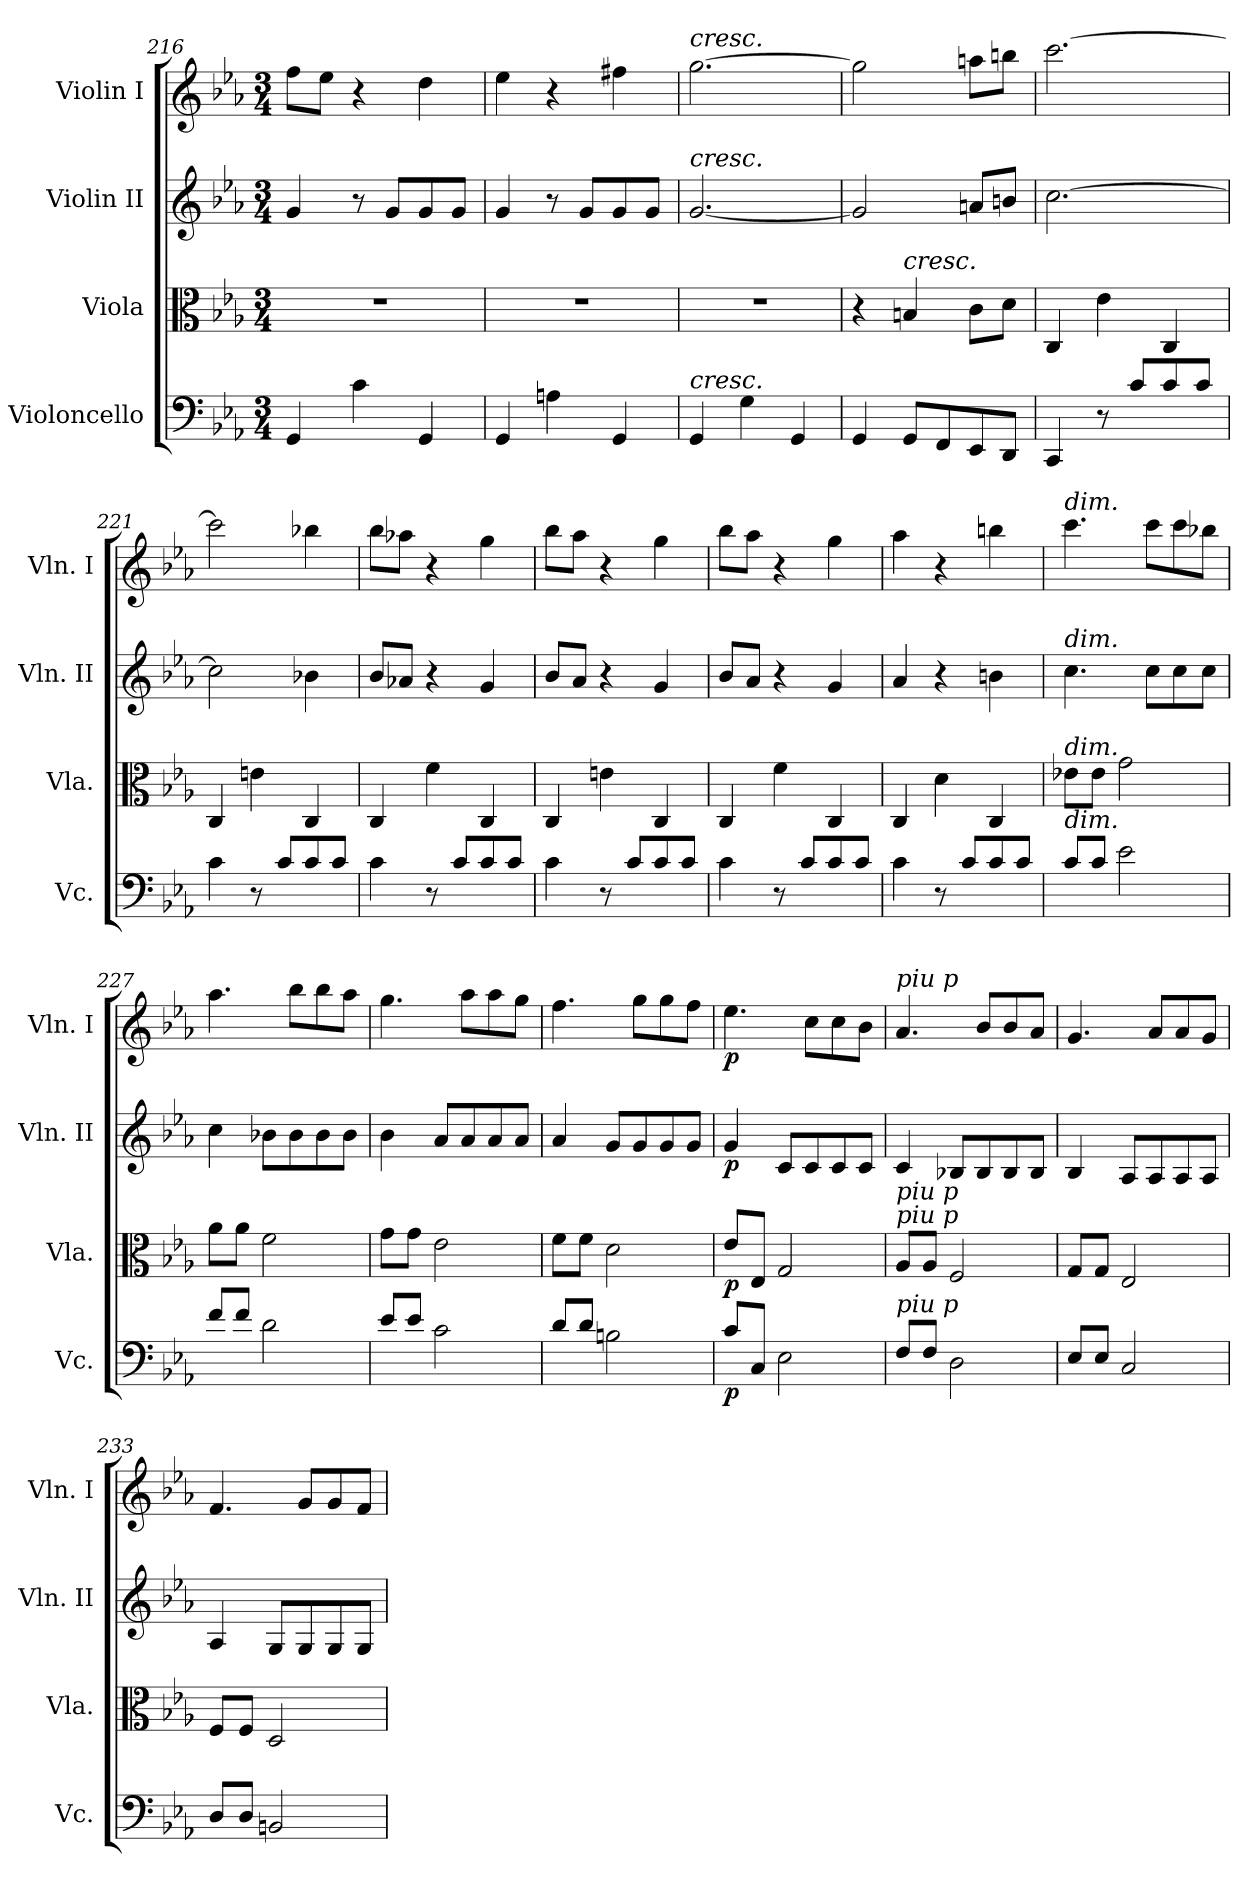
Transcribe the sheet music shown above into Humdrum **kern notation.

**kern	**dynam	**kern	**dynam	**kern	**dynam	**kern	**dynam
*part4	*part4	*part3	*part3	*part2	*part2	*part1	*part1
*staff4	*staff4	*staff3	*staff3	*staff2	*staff2	*staff1	*staff1
*I"Violoncello	*	*I"Viola	*	*I"Violin II	*	*I"Violin I	*
*I'Vc.	*	*I'Vla.	*	*I'Vln. II	*	*I'Vln. I	*
*clefF4	*	*clefC3	*	*clefG2	*	*clefG2	*
*k[b-e-a-]	*	*k[b-e-a-]	*	*k[b-e-a-]	*	*k[b-e-a-]	*
*c:	*	*c:	*	*c:	*	*c:	*
*M3/4	*	*M3/4	*	*M3/4	*	*M3/4	*
=216	=216	=216	=216	=216	=216	=216	=216
4GG/	.	2.r	.	4g/	.	8ff\L	.
.	.	.	.	.	.	8ee-\J	.
4c\	.	.	.	8r	.	4r	.
.	.	.	.	8g/L	.	.	.
4GG/	.	.	.	8g/	.	4dd\	.
.	.	.	.	8g/J	.	.	.
=217	=217	=217	=217	=217	=217	=217	=217
4GG/	.	2.r	.	4g/	.	4ee-\	.
4An\	.	.	.	8r	.	4r	.
.	.	.	.	8g/L	.	.	.
4GG/	.	.	.	8g/	.	4ff#X\	.
.	.	.	.	8g/J	.	.	.
=218	=218	=218	=218	=218	=218	=218	=218
!	!	!	!	!	!	!LO:TX:a:i:t=cresc.	!
!	!	!	!	!LO:TX:a:i:t=cresc.	!	!	!
!LO:TX:a:i:t=cresc.	!	!	!	!	!	!	!
4GG/	.	2.r	.	[2.g/	.	[2.gg\	.
4G\	.	.	.	.	.	.	.
4GG/	.	.	.	.	.	.	.
=219	=219	=219	=219	=219	=219	=219	=219
4GG/	.	4r	.	2g/]	.	2gg\]	.
!	!	!LO:TX:a:i:t=cresc.	!	!	!	!	!
8GG/L	.	4Bn/	.	.	.	.	.
8FF/	.	.	.	.	.	.	.
8EE-/	.	8c\L	.	8an/L	.	8aan\L	.
8DD/J	.	8d\J	.	8bn/J	.	8bbn\J	.
=220	=220	=220	=220	=220	=220	=220	=220
4CC/	.	4C/	.	[2.cc\	.	[2.ccc\	.
8r	.	4e-\	.	.	.	.	.
8c/L	.	.	.	.	.	.	.
8c/	.	4C/	.	.	.	.	.
8c/J	.	.	.	.	.	.	.
=221	=221	=221	=221	=221	=221	=221	=221
4c\	.	4C/	.	2cc\]	.	2ccc\]	.
8r	.	4en\	.	.	.	.	.
8c/L	.	.	.	.	.	.	.
8c/	.	4C/	.	4b-X\	.	4bb-X\	.
8c/J	.	.	.	.	.	.	.
=222	=222	=222	=222	=222	=222	=222	=222
4c\	.	4C/	.	8b-/L	.	8bb-\L	.
.	.	.	.	8a-X/J	.	8aa-X\J	.
8r	.	4f\	.	4r	.	4r	.
8c/L	.	.	.	.	.	.	.
8c/	.	4C/	.	4g/	.	4gg\	.
8c/J	.	.	.	.	.	.	.
=223	=223	=223	=223	=223	=223	=223	=223
4c\	.	4C/	.	8b-/L	.	8bb-\L	.
.	.	.	.	8a-/J	.	8aa-\J	.
8r	.	4en\	.	4r	.	4r	.
8c/L	.	.	.	.	.	.	.
8c/	.	4C/	.	4g/	.	4gg\	.
8c/J	.	.	.	.	.	.	.
=224	=224	=224	=224	=224	=224	=224	=224
4c\	.	4C/	.	8b-/L	.	8bb-\L	.
.	.	.	.	8a-/J	.	8aa-\J	.
8r	.	4f\	.	4r	.	4r	.
8c/L	.	.	.	.	.	.	.
8c/	.	4C/	.	4g/	.	4gg\	.
8c/J	.	.	.	.	.	.	.
=225	=225	=225	=225	=225	=225	=225	=225
4c\	.	4C/	.	4a-/	.	4aa-\	.
8r	.	4d\	.	4r	.	4r	.
8c/L	.	.	.	.	.	.	.
8c/	.	4C/	.	4bn\	.	4bbn\	.
8c/J	.	.	.	.	.	.	.
=226	=226	=226	=226	=226	=226	=226	=226
!	!	!	!	!	!	!LO:TX:a:i:t=dim.	!
!	!	!	!	!LO:TX:a:i:t=dim.	!	!	!
!	!	!LO:TX:a:i:t=dim.	!	!	!	!	!
!LO:TX:a:i:t=dim.	!	!	!	!	!	!	!
8c/L	.	8e-X\L	.	4.cc\	.	4.ccc\	.
8c/J	.	8e-\J	.	.	.	.	.
2e-\	.	2g\	.	.	.	.	.
.	.	.	.	8cc\L	.	8ccc\L	.
.	.	.	.	8cc\	.	8ccc\	.
.	.	.	.	8cc\J	.	8bb-X\J	.
=227	=227	=227	=227	=227	=227	=227	=227
8f/L	.	8a-\L	.	4cc\	.	4.aa-\	.
8f/J	.	8a-\J	.	.	.	.	.
2d\	.	2f\	.	8b-X\L	.	.	.
.	.	.	.	8b-\	.	8bb-\L	.
.	.	.	.	8b-\	.	8bb-\	.
.	.	.	.	8b-\J	.	8aa-\J	.
=228	=228	=228	=228	=228	=228	=228	=228
8e-/L	.	8g\L	.	4b-\	.	4.gg\	.
8e-/J	.	8g\J	.	.	.	.	.
2c\	.	2e-\	.	8a-/L	.	.	.
.	.	.	.	8a-/	.	8aa-\L	.
.	.	.	.	8a-/	.	8aa-\	.
.	.	.	.	8a-/J	.	8gg\J	.
=229	=229	=229	=229	=229	=229	=229	=229
8d/L	.	8f\L	.	4a-/	.	4.ff\	.
8d/J	.	8f\J	.	.	.	.	.
2Bn\	.	2d\	.	8g/L	.	.	.
.	.	.	.	8g/	.	8gg\L	.
.	.	.	.	8g/	.	8gg\	.
.	.	.	.	8g/J	.	8ff\J	.
=230	=230	=230	=230	=230	=230	=230	=230
!	!LO:DY:b	!	!LO:DY:b	!	!LO:DY:b	!	!LO:DY:b
8c/L	p	8e-/L	p	4g/	p	4.ee-\	p
8C/J	.	8E-/J	.	.	.	.	.
2E-\	.	2G/	.	8c/L	.	.	.
.	.	.	.	8c/	.	8cc\L	.
.	.	.	.	8c/	.	8cc\	.
.	.	.	.	8c/J	.	8b-\J	.
=231	=231	=231	=231	=231	=231	=231	=231
!	!	!	!	!	!	!LO:TX:a:i:t=piu p	!
!	!	!LO:TX:a:i:t=piu p	!	!	!	!	!
!	!	!LO:TX:a:i:t=piu p	!	!	!	!	!
!LO:TX:a:i:t=piu p	!	!	!	!	!	!	!
8F/L	.	8A-/L	.	4c/	.	4.a-/	.
8F/J	.	8A-/J	.	.	.	.	.
2D\	.	2F/	.	8B-X/L	.	.	.
.	.	.	.	8B-/	.	8b-/L	.
.	.	.	.	8B-/	.	8b-/	.
.	.	.	.	8B-/J	.	8a-/J	.
=232	=232	=232	=232	=232	=232	=232	=232
8E-/L	.	8G/L	.	4B-/	.	4.g/	.
8E-/J	.	8G/J	.	.	.	.	.
2C/	.	2E-/	.	8A-/L	.	.	.
.	.	.	.	8A-/	.	8a-/L	.
.	.	.	.	8A-/	.	8a-/	.
.	.	.	.	8A-/J	.	8g/J	.
=233	=233	=233	=233	=233	=233	=233	=233
8D/L	.	8F/L	.	4A-/	.	4.f/	.
8D/J	.	8F/J	.	.	.	.	.
2BBn/	.	2D/	.	8G/L	.	.	.
.	.	.	.	8G/	.	8g/L	.
.	.	.	.	8G/	.	8g/	.
.	.	.	.	8G/J	.	8f/J	.
=	=	=	=	=	=	=	=
*-	*-	*-	*-	*-	*-	*-	*-
